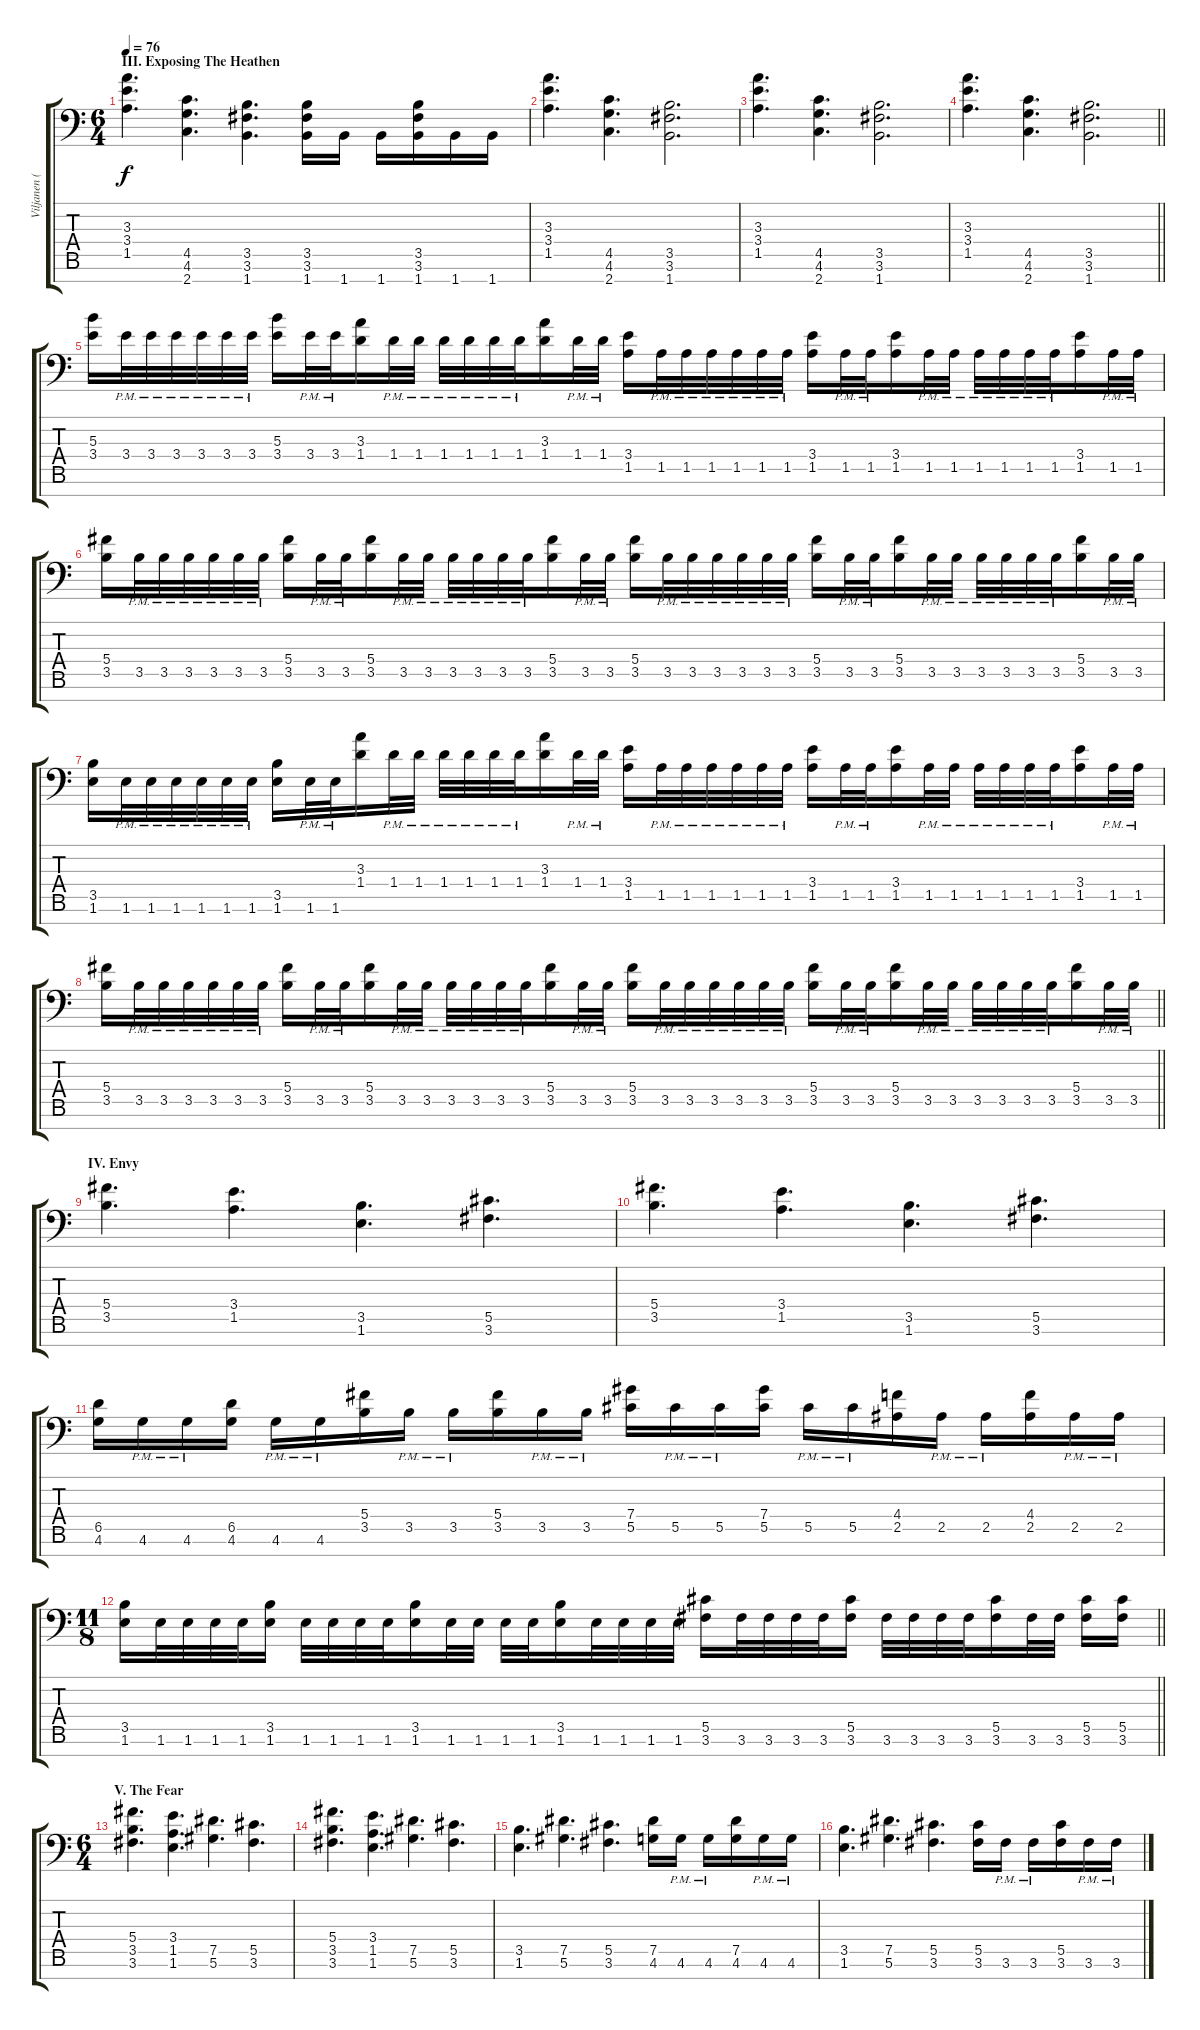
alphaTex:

\track ("Viljanen (Rhythm Guitar)" "Viljanen (") {instrument distortionguitar}
\staff {score tabs}
\tuning (Eb4 Bb3 Gb3 Db3 Ab2 Eb2 Bb1) {hide}
\ts (6 4)
\section ("" "III. Exposing The Heathen")
\tempo 76
\clef f4
\ks c
(3.3 3.4 1.5).4{d dy f} (4.5 4.6 2.7).4{d} (3.5 3.6 1.7).4{d} (3.5 3.6 1.7).16 1.7.16 1.7.16 (3.5 3.6 1.7).16 1.7.16 1.7.16 |
(3.3 3.4 1.5).4{d} (4.5 4.6 2.7).4{d} (3.5 3.6 1.7).2{d} |
(3.3 3.4 1.5).4{d} (4.5 4.6 2.7).4{d} (3.5 3.6 1.7).2{d} |
\barLineRight lightlight
(3.3 3.4 1.5).4{d} (4.5 4.6 2.7).4{d} (3.5 3.6 1.7).2{d} |
(5.3 3.4).16 3.4{pm}.32 3.4{pm}.32 3.4{pm}.32 3.4{pm}.32 3.4{pm}.32 3.4{pm}.32 (5.3 3.4).16 3.4{pm}.32 3.4{pm}.32 (3.3 1.4).16 1.4{pm}.32 1.4{pm}.32 1.4{pm}.32 1.4{pm}.32 1.4{pm}.32 1.4{pm}.32 (3.3 1.4).16 1.4{pm}.32 1.4{pm}.32 (3.4 1.5).16 1.5{pm}.32 1.5{pm}.32 1.5{pm}.32 1.5{pm}.32 1.5{pm}.32 1.5{pm}.32 (3.4 1.5).16 1.5{pm}.32 1.5{pm}.32 (3.4 1.5).16 1.5{pm}.32 1.5{pm}.32 1.5{pm}.32 1.5{pm}.32 1.5{pm}.32 1.5{pm}.32 (3.4 1.5).16 1.5{pm}.32 1.5{pm}.32 |
(5.4 3.5).16 3.5{pm}.32 3.5{pm}.32 3.5{pm}.32 3.5{pm}.32 3.5{pm}.32 3.5{pm}.32 (5.4 3.5).16 3.5{pm}.32 3.5{pm}.32 (5.4 3.5).16 3.5{pm}.32 3.5{pm}.32 3.5{pm}.32 3.5{pm}.32 3.5{pm}.32 3.5{pm}.32 (5.4 3.5).16 3.5{pm}.32 3.5{pm}.32 (5.4 3.5).16 3.5{pm}.32 3.5{pm}.32 3.5{pm}.32 3.5{pm}.32 3.5{pm}.32 3.5{pm}.32 (5.4 3.5).16 3.5{pm}.32 3.5{pm}.32 (5.4 3.5).16 3.5{pm}.32 3.5{pm}.32 3.5{pm}.32 3.5{pm}.32 3.5{pm}.32 3.5{pm}.32 (5.4 3.5).16 3.5{pm}.32 3.5{pm}.32 |
(3.5 1.6).16 1.6{pm}.32 1.6{pm}.32 1.6{pm}.32 1.6{pm}.32 1.6{pm}.32 1.6{pm}.32 (3.5 1.6).16 1.6{pm}.32 1.6{pm}.32 (3.3 1.4).16 1.4{pm}.32 1.4{pm}.32 1.4{pm}.32 1.4{pm}.32 1.4{pm}.32 1.4{pm}.32 (3.3 1.4).16 1.4{pm}.32 1.4{pm}.32 (3.4 1.5).16 1.5{pm}.32 1.5{pm}.32 1.5{pm}.32 1.5{pm}.32 1.5{pm}.32 1.5{pm}.32 (3.4 1.5).16 1.5{pm}.32 1.5{pm}.32 (3.4 1.5).16 1.5{pm}.32 1.5{pm}.32 1.5{pm}.32 1.5{pm}.32 1.5{pm}.32 1.5{pm}.32 (3.4 1.5).16 1.5{pm}.32 1.5{pm}.32 |
\barLineRight lightlight
(5.4 3.5).16 3.5{pm}.32 3.5{pm}.32 3.5{pm}.32 3.5{pm}.32 3.5{pm}.32 3.5{pm}.32 (5.4 3.5).16 3.5{pm}.32 3.5{pm}.32 (5.4 3.5).16 3.5{pm}.32 3.5{pm}.32 3.5{pm}.32 3.5{pm}.32 3.5{pm}.32 3.5{pm}.32 (5.4 3.5).16 3.5{pm}.32 3.5{pm}.32 (5.4 3.5).16 3.5{pm}.32 3.5{pm}.32 3.5{pm}.32 3.5{pm}.32 3.5{pm}.32 3.5{pm}.32 (5.4 3.5).16 3.5{pm}.32 3.5{pm}.32 (5.4 3.5).16 3.5{pm}.32 3.5{pm}.32 3.5{pm}.32 3.5{pm}.32 3.5{pm}.32 3.5{pm}.32 (5.4 3.5).16 3.5{pm}.32 3.5{pm}.32 |
\section ("" "IV. Envy")
(5.4 3.5).4{d} (3.4 1.5).4{d} (3.5 1.6).4{d} (5.5 3.6).4{d} |
(5.4 3.5).4{d} (3.4 1.5).4{d} (3.5 1.6).4{d} (5.5 3.6).4{d} |
(6.5 4.6).16 4.6{pm}.16 4.6{pm}.16 (6.5 4.6).16 4.6{pm}.16 4.6{pm}.16 (5.4 3.5).16 3.5{pm}.16 3.5{pm}.16 (5.4 3.5).16 3.5{pm}.16 3.5{pm}.16 (7.4 5.5).16 5.5{pm}.16 5.5{pm}.16 (7.4 5.5).16 5.5{pm}.16 5.5{pm}.16 (4.4 2.5).16 2.5{pm}.16 2.5{pm}.16 (4.4 2.5).16 2.5{pm}.16 2.5{pm}.16 |
\ts (11 8)
\barLineRight lightlight
(3.5 1.6).16 1.6.32 1.6.32 1.6.32 1.6.32 (3.5 1.6).16 1.6.32 1.6.32 1.6.32 1.6.32 (3.5 1.6).16 1.6.32 1.6.32 1.6.32 1.6.32 (3.5 1.6).16 1.6.32 1.6.32 1.6.32 1.6.32 (5.5 3.6).16 3.6.32 3.6.32 3.6.32 3.6.32 (5.5 3.6).16 3.6.32 3.6.32 3.6.32 3.6.32 (5.5 3.6).16 3.6.32 3.6.32 (5.5 3.6).16 (5.5 3.6).16 |
\ts (6 4)
\section ("" "V. The Fear")
(5.4 3.5 3.6).4{d} (3.4 1.5 1.6).4{d} (7.5 5.6).4{d} (5.5 3.6).4{d} |
(5.4 3.5 3.6).4{d} (3.4 1.5 1.6).4{d} (7.5 5.6).4{d} (5.5 3.6).4{d} |
(3.5 1.6).4{d} (7.5 5.6).4{d} (5.5 3.6).4{d} (7.5 4.6).16 4.6{pm}.16 4.6{pm}.16 (7.5 4.6).16 4.6{pm}.16 4.6{pm}.16 |
(3.5 1.6).4{d} (7.5 5.6).4{d} (5.5 3.6).4{d} (5.5 3.6).16 3.6{pm}.16 3.6{pm}.16 (5.5 3.6).16 3.6{pm}.16 3.6{pm}.16
